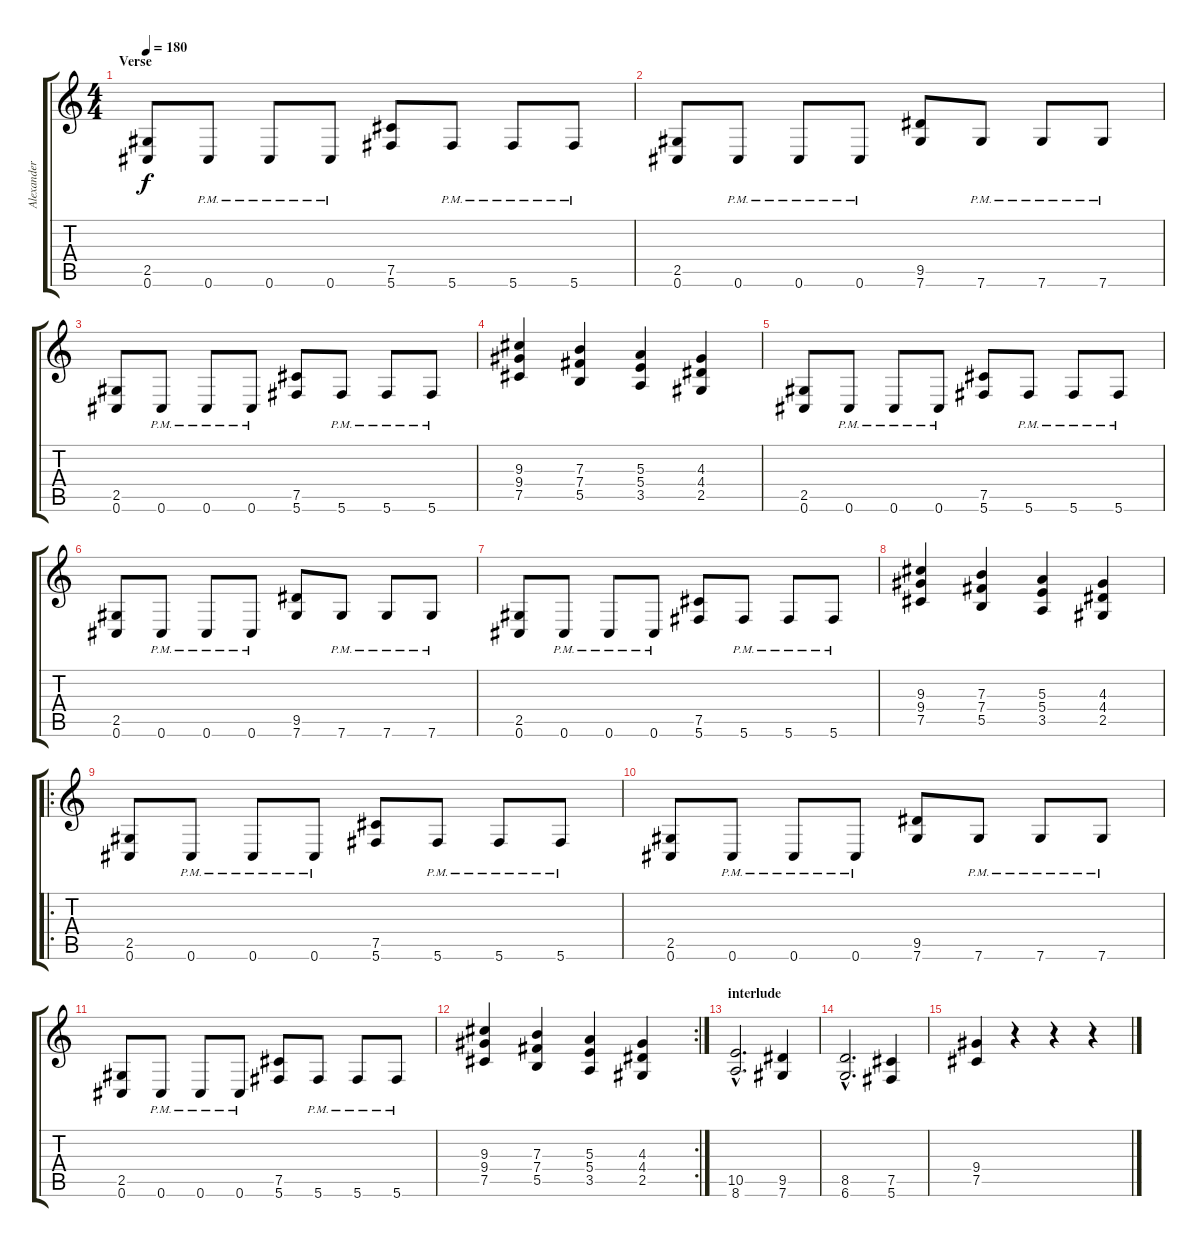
\track ("Alexander " "Alexander ") {instrument distortionguitar}
\staff {score tabs}
\tuning (Db4 Ab3 E3 B2 Gb2 Db2) {hide}
\ts (4 4)
\section ("" "Verse")
\tempo 180
\clef g2
\ks c
(2.5 0.6).8{dy f} 0.6{pm}.8 0.6{pm}.8 0.6{pm}.8 (7.5 5.6).8 5.6{pm}.8 5.6{pm}.8 5.6{pm}.8 |
(2.5 0.6).8 0.6{pm}.8 0.6{pm}.8 0.6{pm}.8 (9.5 7.6).8 7.6{pm}.8 7.6{pm}.8 7.6{pm}.8 |
(2.5 0.6).8 0.6{pm}.8 0.6{pm}.8 0.6{pm}.8 (7.5 5.6).8 5.6{pm}.8 5.6{pm}.8 5.6{pm}.8 |
(9.3 9.4 7.5).4 (7.3 7.4 5.5).4 (5.3 5.4 3.5).4 (4.3 4.4 2.5).4 |
(2.5 0.6).8 0.6{pm}.8 0.6{pm}.8 0.6{pm}.8 (7.5 5.6).8 5.6{pm}.8 5.6{pm}.8 5.6{pm}.8 |
(2.5 0.6).8 0.6{pm}.8 0.6{pm}.8 0.6{pm}.8 (9.5 7.6).8 7.6{pm}.8 7.6{pm}.8 7.6{pm}.8 |
(2.5 0.6).8 0.6{pm}.8 0.6{pm}.8 0.6{pm}.8 (7.5 5.6).8 5.6{pm}.8 5.6{pm}.8 5.6{pm}.8 |
(9.3 9.4 7.5).4 (7.3 7.4 5.5).4 (5.3 5.4 3.5).4 (4.3 4.4 2.5).4 |
\ro
(2.5 0.6).8 0.6{pm}.8 0.6{pm}.8 0.6{pm}.8 (7.5 5.6).8 5.6{pm}.8 5.6{pm}.8 5.6{pm}.8 |
(2.5 0.6).8 0.6{pm}.8 0.6{pm}.8 0.6{pm}.8 (9.5 7.6).8 7.6{pm}.8 7.6{pm}.8 7.6{pm}.8 |
(2.5 0.6).8 0.6{pm}.8 0.6{pm}.8 0.6{pm}.8 (7.5 5.6).8 5.6{pm}.8 5.6{pm}.8 5.6{pm}.8 |
\rc 2
(9.3 9.4 7.5).4 (7.3 7.4 5.5).4 (5.3 5.4 3.5).4 (4.3 4.4 2.5).4 |
\section ("" "interlude")
(10.5{hac} 8.6{hac}).2{d} (9.5 7.6).4 |
(8.5{hac} 6.6{hac}).2{d} (7.5 5.6).4 |
(9.4 7.5).4 r.4 r.4 r.4
